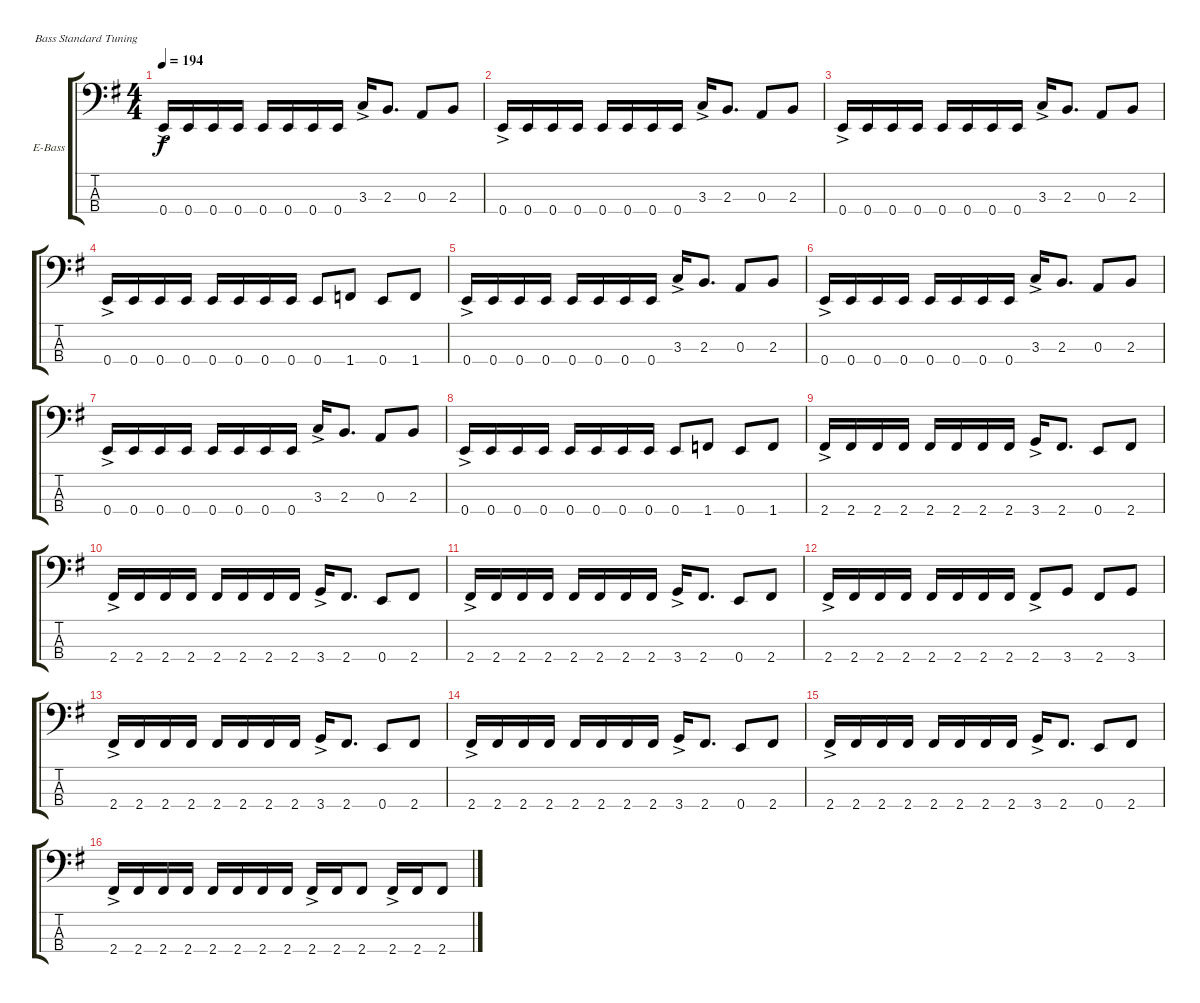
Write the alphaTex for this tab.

\bracketExtendMode groupsimilarinstruments
\firstSystemTrackNameOrientation horizontal
\otherSystemsTrackNameOrientation horizontal
\track ("Bass" "E-Bass") {instrument electricbasspick}
\staff {score tabs}
\tuning (G2 D2 A1 E1)
\ts (4 4)
\tempo 194
\clef f4
\scale
1.08575
\ks g
0.4{ac}.16{dy f} 0.4.16 0.4.16 0.4.16 0.4.16 0.4.16 0.4.16 0.4.16 3.3{ac}.16 2.3.8{d} 0.3.8 2.3.8 |
\scale
0.91425 0.4{ac}.16 0.4.16 0.4.16 0.4.16 0.4.16 0.4.16 0.4.16 0.4.16 3.3{ac}.16 2.3.8{d} 0.3.8 2.3.8 |
\scale
1.05549 0.4{ac}.16 0.4.16 0.4.16 0.4.16 0.4.16 0.4.16 0.4.16 0.4.16 3.3{ac}.16 2.3.8{d} 0.3.8 2.3.8 |
\scale
0.944515 0.4{ac}.16 0.4.16 0.4.16 0.4.16 0.4.16 0.4.16 0.4.16 0.4.16 0.4.8 1.4.8 0.4.8 1.4.8 |
\scale
1.05549 0.4{ac}.16 0.4.16 0.4.16 0.4.16 0.4.16 0.4.16 0.4.16 0.4.16 3.3{ac}.16 2.3.8{d} 0.3.8 2.3.8 |
\scale
0.944515 0.4{ac}.16 0.4.16 0.4.16 0.4.16 0.4.16 0.4.16 0.4.16 0.4.16 3.3{ac}.16 2.3.8{d} 0.3.8 2.3.8 |
\scale
1.05549 0.4{ac}.16 0.4.16 0.4.16 0.4.16 0.4.16 0.4.16 0.4.16 0.4.16 3.3{ac}.16 2.3.8{d} 0.3.8 2.3.8 |
\scale
0.944515 0.4{ac}.16 0.4.16 0.4.16 0.4.16 0.4.16 0.4.16 0.4.16 0.4.16 0.4.8 1.4.8 0.4.8 1.4.8 |
\scale
1.05549 2.4{ac}.16 2.4.16 2.4.16 2.4.16 2.4.16 2.4.16 2.4.16 2.4.16 3.4{ac}.16 2.4.8{d} 0.4.8 2.4.8 |
\scale
0.944515 2.4{ac}.16 2.4.16 2.4.16 2.4.16 2.4.16 2.4.16 2.4.16 2.4.16 3.4{ac}.16 2.4.8{d} 0.4.8 2.4.8 |
\scale
1.05549 2.4{ac}.16 2.4.16 2.4.16 2.4.16 2.4.16 2.4.16 2.4.16 2.4.16 3.4{ac}.16 2.4.8{d} 0.4.8 2.4.8 |
\scale
0.944515 2.4{ac}.16 2.4.16 2.4.16 2.4.16 2.4.16 2.4.16 2.4.16 2.4.16 2.4{ac}.8 3.4.8 2.4.8 3.4.8 |
\scale
1.05549 2.4{ac}.16 2.4.16 2.4.16 2.4.16 2.4.16 2.4.16 2.4.16 2.4.16 3.4{ac}.16 2.4.8{d} 0.4.8 2.4.8 |
\scale
0.944515 2.4{ac}.16 2.4.16 2.4.16 2.4.16 2.4.16 2.4.16 2.4.16 2.4.16 3.4{ac}.16 2.4.8{d} 0.4.8 2.4.8 |
\scale
1.05549 2.4{ac}.16 2.4.16 2.4.16 2.4.16 2.4.16 2.4.16 2.4.16 2.4.16 3.4{ac}.16 2.4.8{d} 0.4.8 2.4.8 |
\scale
0.944515 2.4{ac}.16 2.4.16 2.4.16 2.4.16 2.4.16 2.4.16 2.4.16 2.4.16 2.4{ac}.16 2.4.16 2.4.8 2.4{ac}.16 2.4.16 2.4.8
